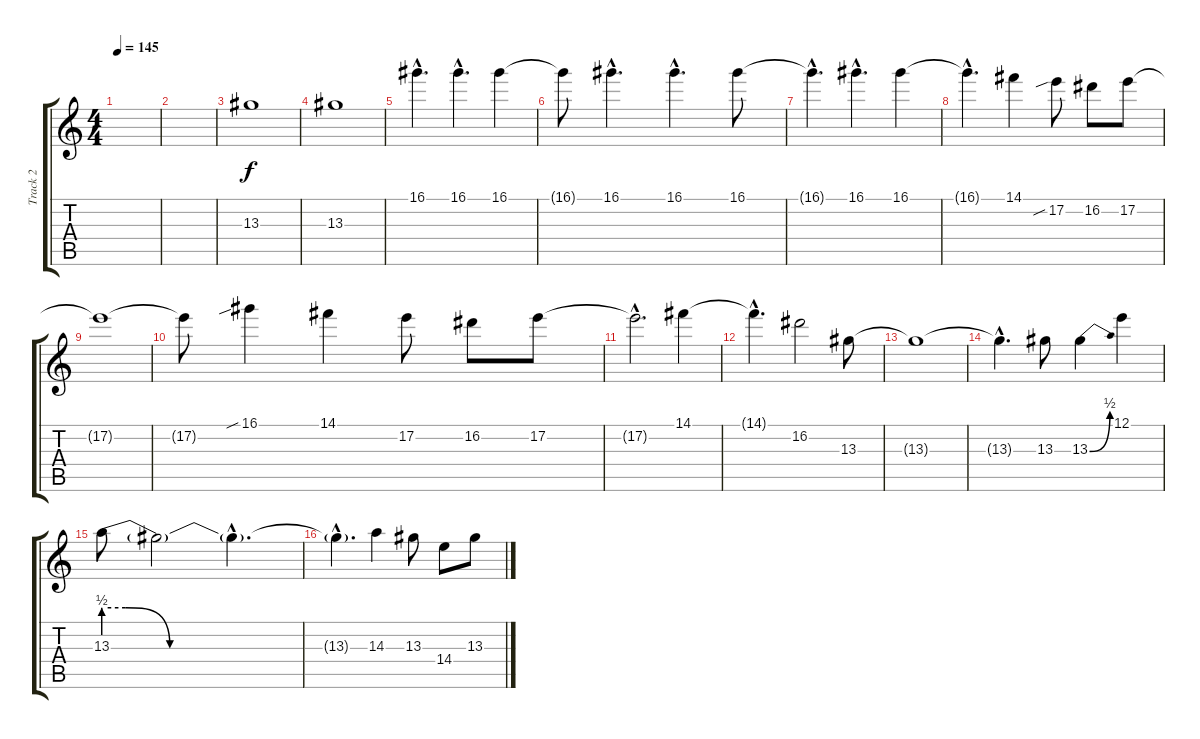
\track ("Track 2" "Track 2") {instrument distortionguitar}
\staff {score tabs}
\tuning (E4 B3 G3 D3 A2 E2) {hide}
\ts (4 4)
\tempo 145
\clef g2
\ks c
|
|
13.3.1{dy f} |
13.3.1 |
16.1{hac}.4{d} 16.1{hac}.4{d} 16.1.4 |
16.1{t}.8 16.1{hac}.4{d} 16.1{hac}.4{d} 16.1.8 |
16.1{hac t}.4{d} 16.1{hac}.4{d} 16.1.4 |
16.1{hac t}.4{d} 14.1.4 17.2{sib}.8 16.2.8 17.2.8 |
17.2{t}.1 |
17.2{t}.8 16.1{sib}.4 14.1.4 17.2.8 16.2.8 17.2.8 |
17.2{hac t}.2{d} 14.1.4 |
14.1{hac t}.4{d} 16.2.2 13.3.8 |
13.3{t}.1 |
13.3{hac t}.4{d} 13.3.8 13.3{be (bend 0 0 60 2)}.4 12.1.4 |
13.3{be (custom 0 2 5 2 15 0 40 0 60 0)}.8 13.3{t}.2 13.3{hac t}.4{d} |
13.3{hac t}.4{d} 14.3.4 13.3.8 14.4.8 13.3.8
